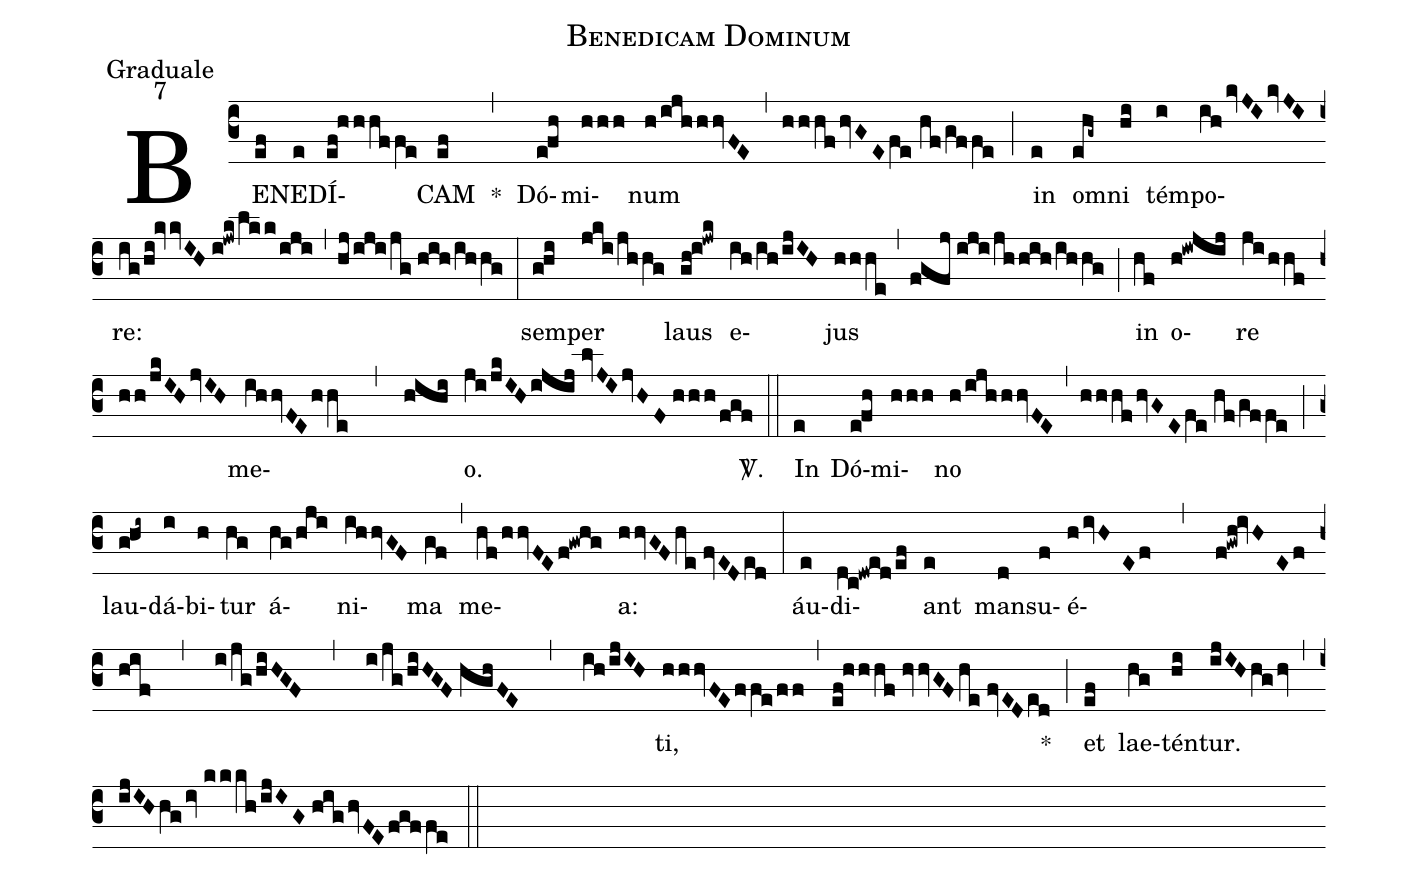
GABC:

name:Benedicam Dominum;
office-part:Graduale;
mode:7;
%%
(c3) BE(ef)NE(e)DÍ(ef!hhhffe)CAM(ef) *(,) Dó(e!fh)mi(hhh)num(h/ijhhhvFE) (,) (hhhf/hvGE/fe//hf/gffe) (;) in(e) om(ehg~)ni(hi) tém(i)po(ih/kvJI/kvJI)re:(ig/hi!kvvIH//i!jwk/lkk/iji) (,) (hj/iji/jg//hih/ihhg) (:) sem(g!hi)per(jki/jhhg) laus(gh!i!jwk) e(ih/ih/ijIH)jus(hhhe) (,) (fgfj//iji/jh/hih/ihhg) (;) in(hf) o(h!iwjij)re(ji/hhf/hh/jkIH/jvIH) me(ihhvFE/hhe , hihi)o.(ji/jkIH/ijij//lvJI/jvHF//hhh/fgf) <sp>V/</sp>.(::) In(e) Dó(e!fh)mi(hhh)no(h/ijhhhvFE) (,) (hhhf/hvGE/fe//hf/gffe) (;) lau(g!hi~)dá(i)bi(h)tur(hg) á(hg/hji)ni(ihhvGF)ma(gf) (,) me(hf/hhvFE/f!gwhg)a:(hhvGF/he//fvED/ed) (:) áu(e)di(dc!dwed/ef)ant(e) man(d)su(f)é(h/ivHEf , f!gwh!ivHE/f//hif , i/jg/hiHGF , i/jg/hiHGF//hghFE , ih/ijIH)ti,(hhhvFE/ffe/ff) (,) (ef!hhhf//hvvGF/he//fvED/ed) *(;) et(ef) lae(hg)tén(hi)tur.(ijIHhg/hv) (,) (ijIHhg/iv//kkkh/ijIG//hig/hvFE/fgffe) (::)
